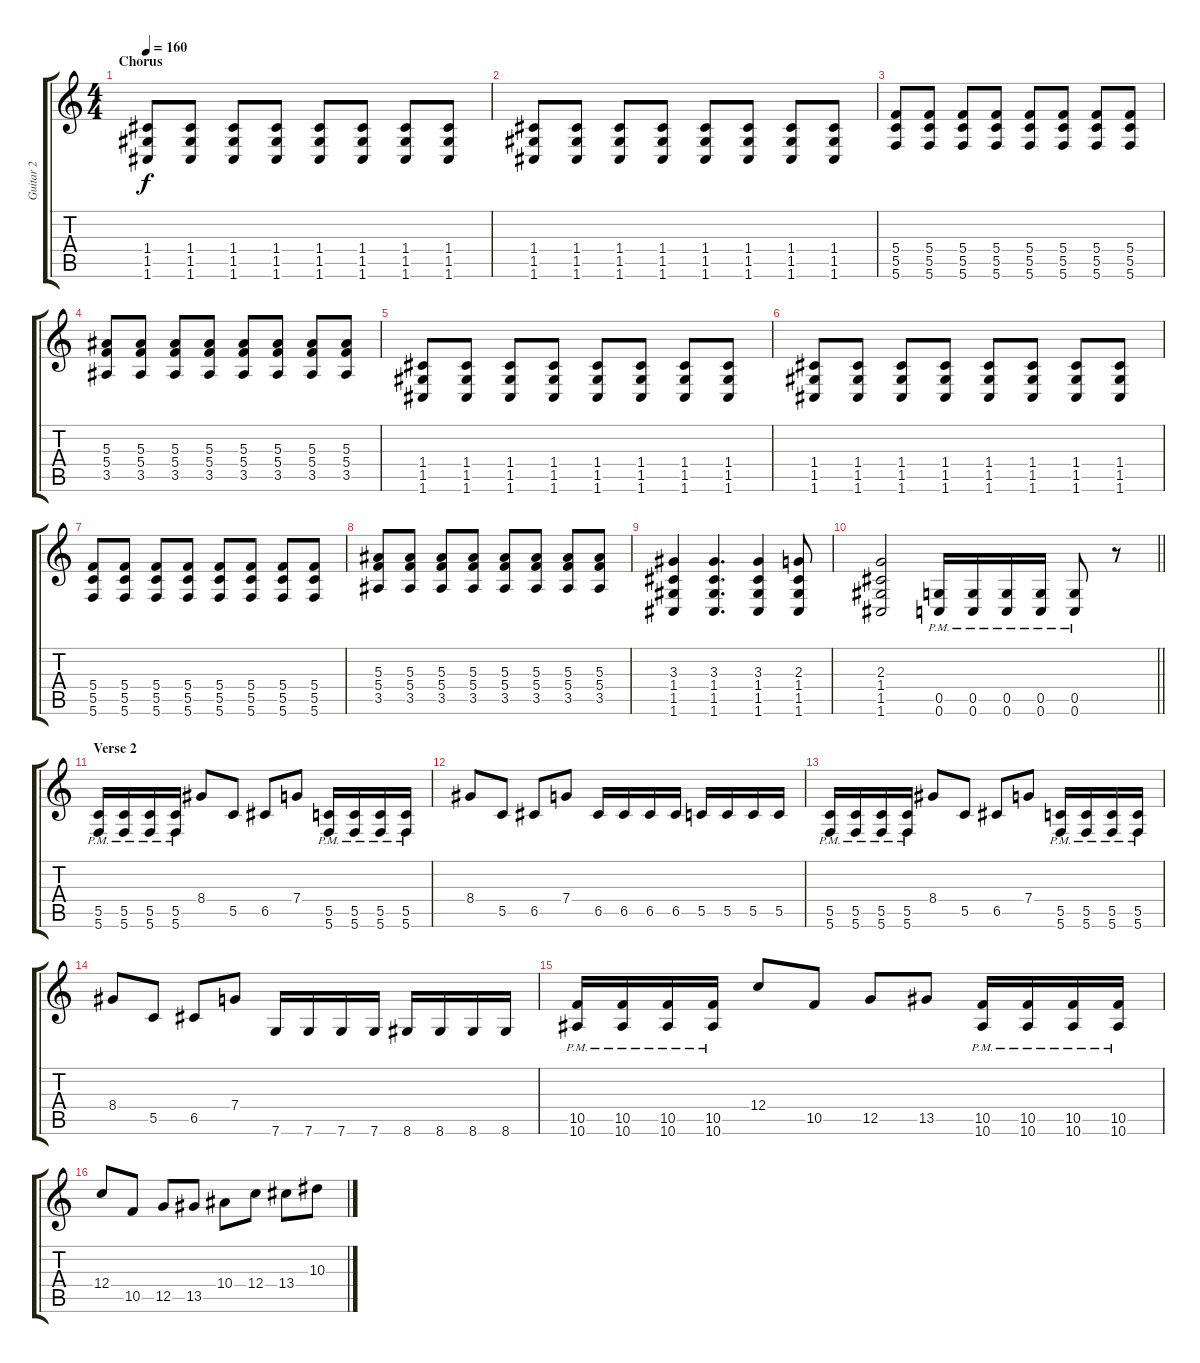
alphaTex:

\track ("Guitar 2" "Guitar 2") {instrument distortionguitar}
\staff {score tabs}
\tuning (D4 A3 F3 C3 G2 C2) {hide}
\ts (4 4)
\section ("" "Chorus")
\tempo 160
\clef g2
\ks c
(1.4 1.5 1.6).8{dy f} (1.4 1.5 1.6).8 (1.4 1.5 1.6).8 (1.4 1.5 1.6).8 (1.4 1.5 1.6).8 (1.4 1.5 1.6).8 (1.4 1.5 1.6).8 (1.4 1.5 1.6).8 |
(1.4 1.5 1.6).8 (1.4 1.5 1.6).8 (1.4 1.5 1.6).8 (1.4 1.5 1.6).8 (1.4 1.5 1.6).8 (1.4 1.5 1.6).8 (1.4 1.5 1.6).8 (1.4 1.5 1.6).8 |
(5.4 5.5 5.6).8 (5.4 5.5 5.6).8 (5.4 5.5 5.6).8 (5.4 5.5 5.6).8 (5.4 5.5 5.6).8 (5.4 5.5 5.6).8 (5.4 5.5 5.6).8 (5.4 5.5 5.6).8 |
(5.3 5.4 3.5).8 (5.3 5.4 3.5).8 (5.3 5.4 3.5).8 (5.3 5.4 3.5).8 (5.3 5.4 3.5).8 (5.3 5.4 3.5).8 (5.3 5.4 3.5).8 (5.3 5.4 3.5).8 |
(1.4 1.5 1.6).8 (1.4 1.5 1.6).8 (1.4 1.5 1.6).8 (1.4 1.5 1.6).8 (1.4 1.5 1.6).8 (1.4 1.5 1.6).8 (1.4 1.5 1.6).8 (1.4 1.5 1.6).8 |
(1.4 1.5 1.6).8 (1.4 1.5 1.6).8 (1.4 1.5 1.6).8 (1.4 1.5 1.6).8 (1.4 1.5 1.6).8 (1.4 1.5 1.6).8 (1.4 1.5 1.6).8 (1.4 1.5 1.6).8 |
(5.4 5.5 5.6).8 (5.4 5.5 5.6).8 (5.4 5.5 5.6).8 (5.4 5.5 5.6).8 (5.4 5.5 5.6).8 (5.4 5.5 5.6).8 (5.4 5.5 5.6).8 (5.4 5.5 5.6).8 |
(5.3 5.4 3.5).8 (5.3 5.4 3.5).8 (5.3 5.4 3.5).8 (5.3 5.4 3.5).8 (5.3 5.4 3.5).8 (5.3 5.4 3.5).8 (5.3 5.4 3.5).8 (5.3 5.4 3.5).8 |
(3.3 1.4 1.5 1.6).4 (3.3 1.4 1.5 1.6).4{d} (3.3 1.4 1.5 1.6).4 (2.3 1.4 1.5 1.6).8 |
\barLineRight lightlight
(2.3 1.4 1.5 1.6).2 (0.5{pm} 0.6{pm}).16 (0.5{pm} 0.6{pm}).16 (0.5{pm} 0.6{pm}).16 (0.5{pm} 0.6{pm}).16 (0.5{pm} 0.6{pm}).8 r.8 |
\section ("" "Verse 2")
(5.5{pm} 5.6{pm}).16 (5.5{pm} 5.6{pm}).16 (5.5{pm} 5.6{pm}).16 (5.5{pm} 5.6{pm}).16 8.4.8 5.5.8 6.5.8 7.4.8 (5.5{pm} 5.6{pm}).16 (5.5{pm} 5.6{pm}).16 (5.5{pm} 5.6{pm}).16 (5.5{pm} 5.6{pm}).16 |
8.4.8 5.5.8 6.5.8 7.4.8 6.5.16 6.5.16 6.5.16 6.5.16 5.5.16 5.5.16 5.5.16 5.5.16 |
(5.5{pm} 5.6{pm}).16 (5.5{pm} 5.6{pm}).16 (5.5{pm} 5.6{pm}).16 (5.5{pm} 5.6{pm}).16 8.4.8 5.5.8 6.5.8 7.4.8 (5.5{pm} 5.6{pm}).16 (5.5{pm} 5.6{pm}).16 (5.5{pm} 5.6{pm}).16 (5.5{pm} 5.6{pm}).16 |
8.4.8 5.5.8 6.5.8 7.4.8 7.6.16 7.6.16 7.6.16 7.6.16 8.6.16 8.6.16 8.6.16 8.6.16 |
(10.5{pm} 10.6{pm}).16 (10.5{pm} 10.6{pm}).16 (10.5{pm} 10.6{pm}).16 (10.5{pm} 10.6{pm}).16 12.4.8 10.5.8 12.5.8 13.5.8 (10.5{pm} 10.6{pm}).16 (10.5{pm} 10.6{pm}).16 (10.5{pm} 10.6{pm}).16 (10.5{pm} 10.6{pm}).16 |
12.4.8 10.5.8 12.5.8 13.5.8 10.4.8 12.4.8 13.4.8 10.3.8
